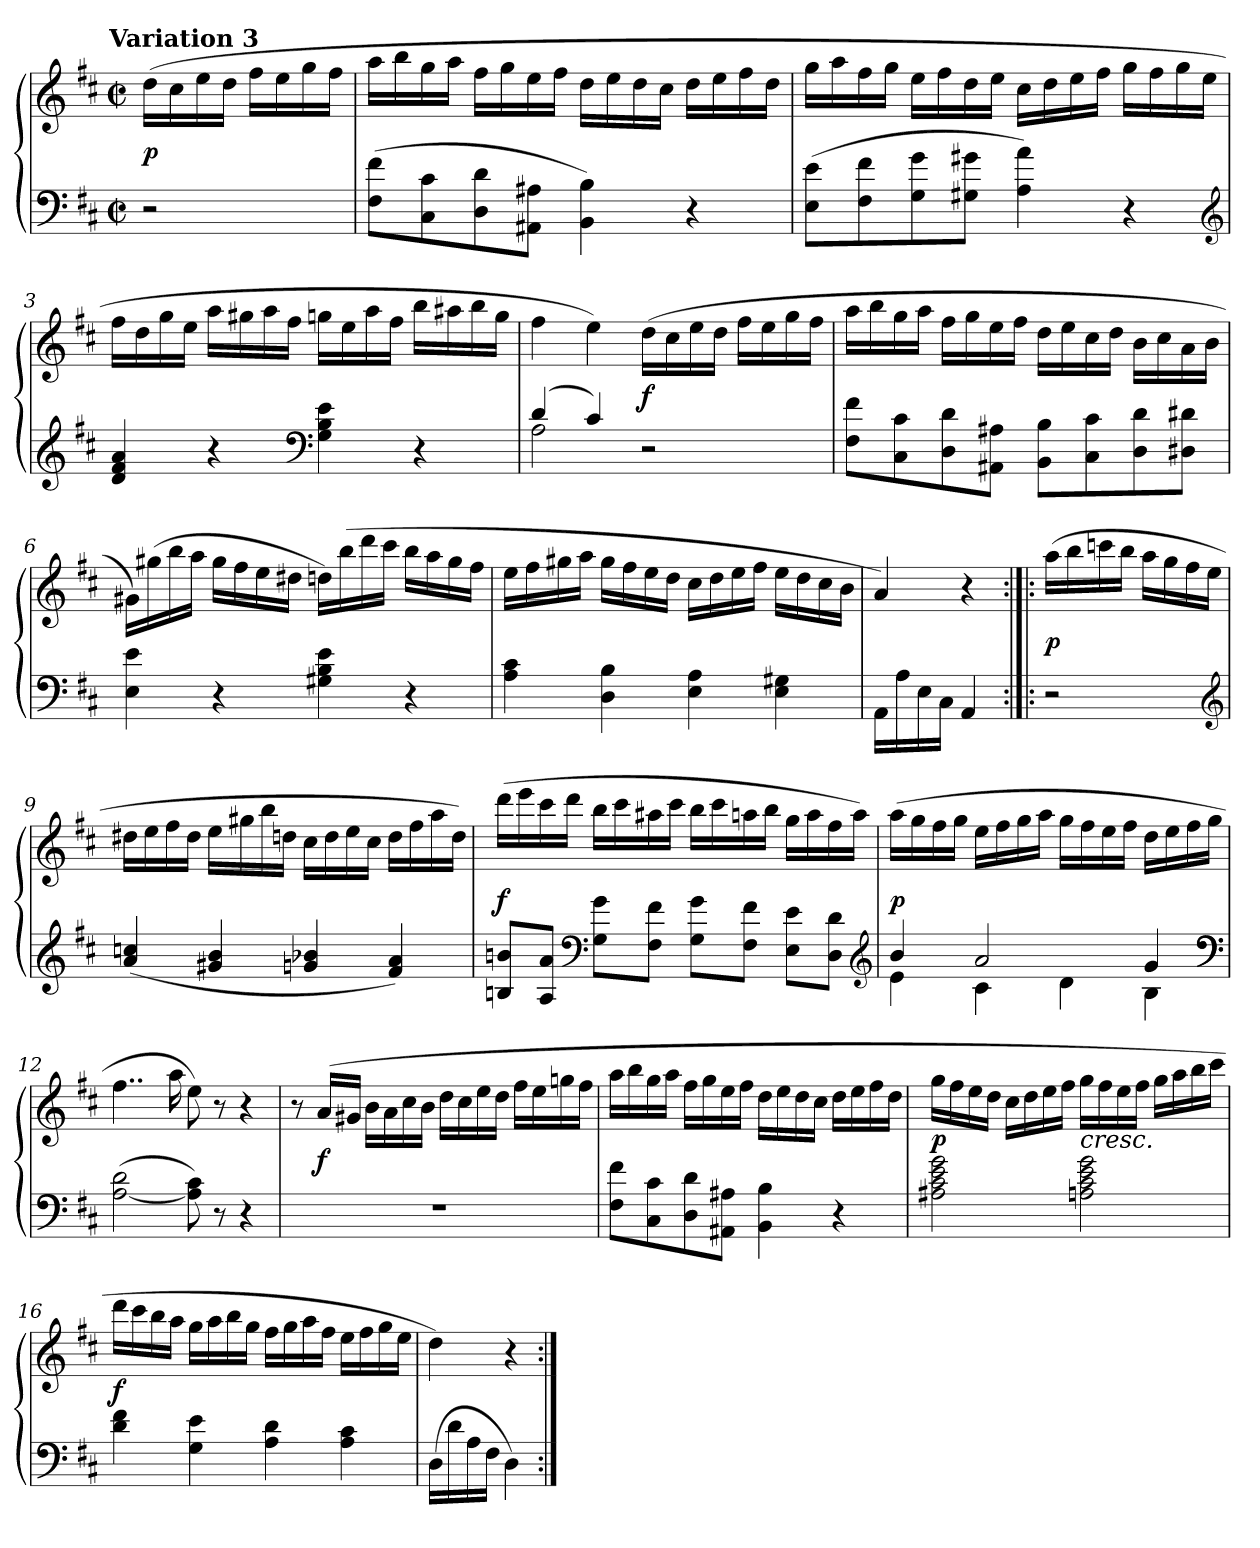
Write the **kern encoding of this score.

**kern	**kern	**dynam
*part1	*part1	*part1
*staff2	*staff1	*staff1/2
*clefF4	*clefG2	*
*k[f#c#]	*k[f#c#]	*
!!LO:TX:omd:t=Variation 3
*M2/2	*M2/2	*
*met(c|)	*met(c|)	*
*MM120	*MM120	*
=	=	=
2r	(16ddLL	p
.	16cc#	.
.	16ee	.
.	16ddJJ	.
.	16ff#LL	.
.	16ee	.
.	16gg	.
.	16ff#JJ	.
=1	=1	=1
(8F# 8f#L	16aaLL	.
.	16bb	.
8C# 8c#	16gg	.
.	16aaJJ	.
8D 8d	16ff#LL	.
.	16gg	.
8AA#X 8A#XJ	16ee	.
.	16ff#JJ	.
4BB 4B)	16ddLL	.
.	16ee	.
.	16dd	.
.	16cc#JJ	.
4r	16ddLL	.
.	16ee	.
.	16ff#	.
.	16ddJJ	.
=2	=2	=2
(8E 8eL	16ggLL	.
.	16aa	.
8F# 8f#	16ff#	.
.	16ggJJ	.
8G 8g	16eeLL	.
.	16ff#	.
8G#X 8g#XJ	16dd	.
.	16eeJJ	.
4A 4a)	16cc#LL	.
.	16dd	.
.	16ee	.
.	16ff#JJ	.
4r	16ggLL	.
.	16ff#	.
.	16gg	.
.	16eeJJ	.
*clefG2	*	*
=3	=3	=3
4d 4f# 4a	16ff#LL	.
.	16dd	.
.	16gg	.
.	16eeJJ	.
4r	16aaLL	.
.	16gg#X	.
.	16aa	.
.	16ff#JJ	.
*clefF4	*	*
4G 4B 4e	16ggnLL	.
.	16ee	.
.	16aa	.
.	16ff#JJ	.
4r	16bbLL	.
.	16aa#X	.
.	16bb	.
.	16ggJJ	.
=4	=4	=4
*^	*	*
(4d	2A	4ff#	.
4c#)	.	4ee)	.
2ryy	2r	(16ddLL	f
.	.	16cc#	.
.	.	16ee	.
.	.	16ddJJ	.
.	.	16ff#LL	.
.	.	16ee	.
.	.	16gg	.
.	.	16ff#JJ	.
*v	*v	*	*
=5	=5	=5
8F# 8f#L	16aaLL	.
.	16bb	.
8C# 8c#	16gg	.
.	16aaJJ	.
8D 8d	16ff#LL	.
.	16gg	.
8AA#X 8A#XJ	16ee	.
.	16ff#JJ	.
8BB 8BL	16ddLL	.
.	16ee	.
8C# 8c#	16cc#	.
.	16ddJJ	.
8D 8d	16bLL	.
.	16cc#	.
8D#X 8d#XJ	16a	.
.	16bJJ	.
=6	=6	=6
4E 4e	16g#XLL)	.
.	(16gg#X	.
.	16bb	.
.	16aaJJ	.
4r	16gg#LL	.
.	16ff#	.
.	16ee	.
.	16dd#XJJ	.
4G#X 4B 4e	16ddnLL)	.
.	(16bb	.
.	16ddd	.
.	16ccc#JJ	.
4r	16bbLL	.
.	16aa	.
.	16gg#	.
.	16ff#JJ	.
=7	=7	=7
4A 4c#	16eeLL	.
.	16ff#	.
.	16gg#X	.
.	16aaJJ	.
4D 4B	16gg#LL	.
.	16ff#	.
.	16ee	.
.	16ddJJ	.
4E 4A	16cc#LL	.
.	16dd	.
.	16ee	.
.	16ff#JJ	.
4E 4G#X	16eeLL	.
.	16dd	.
.	16cc#	.
.	16bJJ	.
=8	=8	=8
16AALL	4a)	.
16A	.	.
16E	.	.
16C#JJ	.	.
4AA	4r	.
=:|!|:	=:|!|:	=:|!|:
2r	(16aaLL	p
.	16bb	.
.	16cccn	.
.	16bbJJ	.
.	16aaLL	.
.	16gg	.
.	16ff#	.
.	16eeJJ	.
*clefG2	*	*
=9	=9	=9
(4a/ 4ccn/	16dd#XLL	.
.	16ee	.
.	16ff#	.
.	16dd#JJ	.
4g#X 4b	16eeLL	.
.	16gg#X	.
.	16bb	.
.	16ddnJJ	.
4gn 4b-X	16cc#LL	.
.	16dd	.
.	16ee	.
.	16cc#JJ	.
4f# 4a)	16ddLL	.
.	16ff#	.
.	16aa	.
.	16ddJJ)	.
=10	=10	=10
8Bn 8bnL	(16dddLL	f
.	16eee	.
8A 8aJ	16ccc#	.
.	16dddJJ	.
*clefF4	*	*
8G 8gL	16bbLL	.
.	16ccc#	.
8F# 8f#J	16aa#X	.
.	16ccc#JJ	.
8G 8gL	16bbLL	.
.	16ccc#	.
8F# 8f#J	16aan	.
.	16bbJJ	.
8E 8eL	16ggLL	.
.	16aa	.
8D 8dJ	16ff#	.
.	16aaJJ)	.
*clefG2	*	*
=11	=11	=11
*^	*	*
4b	4e	(16aaLL	p
.	.	16gg	.
.	.	16ff#	.
.	.	16ggJJ	.
2a	4c#	16eeLL	.
.	.	16ff#	.
.	.	16gg	.
.	.	16aaJJ	.
.	4d	16ggLL	.
.	.	16ff#	.
.	.	16ee	.
.	.	16ff#JJ	.
4g	4B	16ddLL	.
.	.	16ee	.
.	.	16ff#	.
.	.	16ggJJ	.
*v	*v	*	*
*clefF4	*	*
=12	=12	=12
([2A 2d	4..ff#	.
.	16aa	.
8A] 8c#)	8ee)	.
8r	8r	.
4r	4r	.
=13	=13	=13
1r	8r	.
.	(>16aLL	f
.	16g#XJJ	.
.	16bLL	.
.	16a	.
.	16cc#	.
.	16bJJ	.
.	16ddLL	.
.	16cc#	.
.	16ee	.
.	16ddJJ	.
.	16ff#LL	.
.	16ee	.
.	16ggn	.
.	16ff#JJ	.
=14	=14	=14
8F# 8f#L	16aaLL	.
.	16bb	.
8C# 8c#	16gg	.
.	16aaJJ	.
8D 8d	16ff#LL	.
.	16gg	.
8AA#X 8A#XJ	16ee	.
.	16ff#JJ	.
4BB 4B	16ddLL	.
.	16ee	.
.	16dd	.
.	16cc#JJ	.
4r	16ddLL	.
.	16ee	.
.	16ff#	.
.	16ddJJ	.
=15	=15	=15
2A#X 2c# 2e 2g	16ggLL	p
.	16ff#	.
.	16ee	.
.	16ddJJ	.
.	16cc#LL	.
.	16dd	.
.	16ee	.
.	16ff#JJ	.
!	!LO:TX:b:i:t=cresc.	!
2An 2c# 2e 2g	16ggLL	.
.	16ff#	.
.	16ee	.
.	16ff#JJ	.
.	16ggLL	.
.	16aa	.
.	16bb	.
.	16ccc#JJ	.
=16	=16	=16
4d 4f#	16dddLL	f
.	16ccc#	.
.	16bb	.
.	16aaJJ	.
4G 4e	16ggLL	.
.	16aa	.
.	16bb	.
.	16ggJJ	.
4A 4d	16ff#LL	.
.	16gg	.
.	16aa	.
.	16ff#JJ	.
4A 4c#	16eeLL	.
.	16ff#	.
.	16gg	.
.	16eeJJ	.
=17	=17	=17
(16DLL	4dd)	.
16d	.	.
16A	.	.
16F#JJ	.	.
4D)	4r	.
=:|!	=:|!	=:|!
*-	*-	*-
